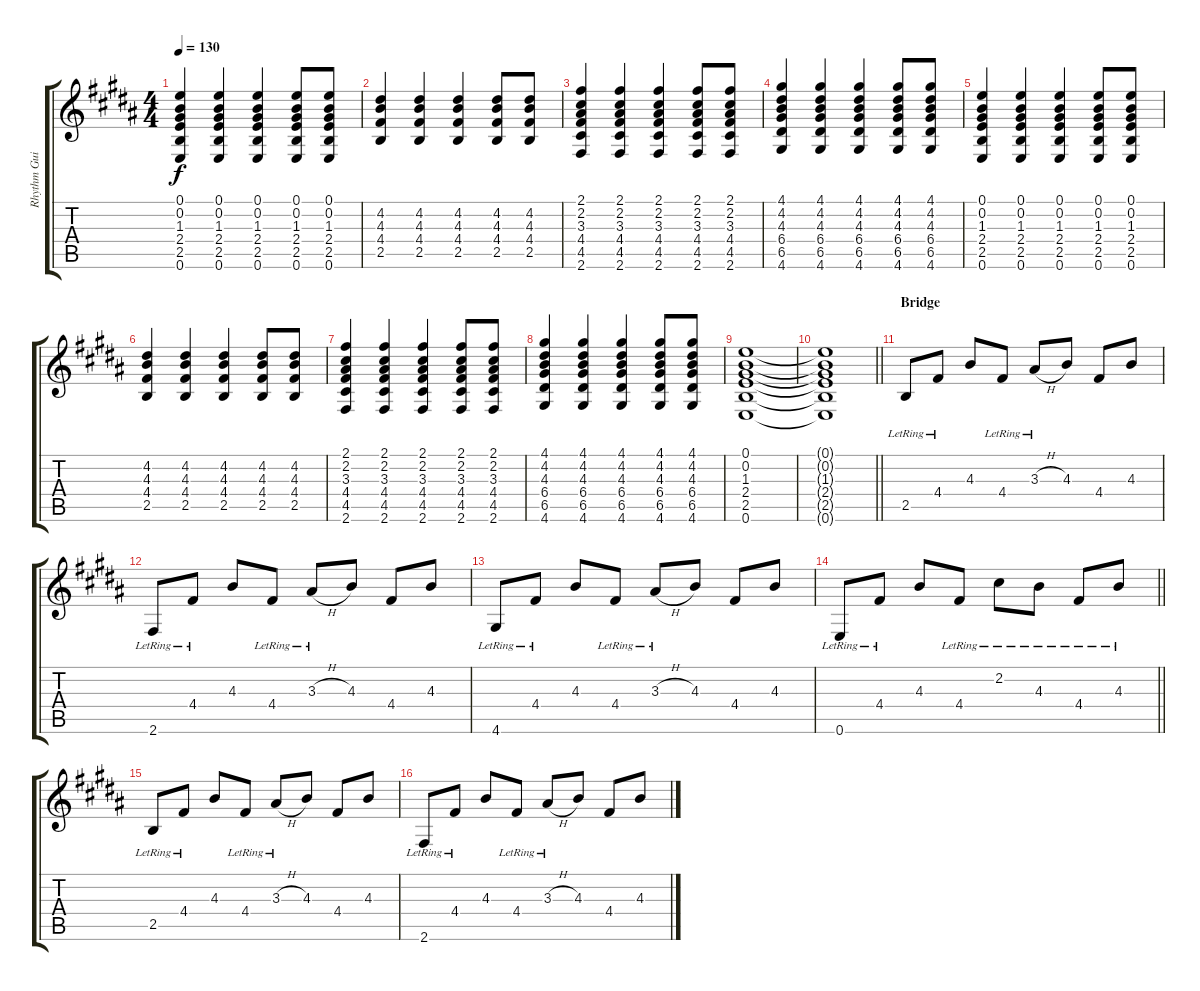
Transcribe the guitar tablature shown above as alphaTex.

\track ("Rhythm Guitar" "Rhythm Gui") {solo instrument acousticguitarsteel}
\staff {score tabs}
\tuning (E4 B3 G3 D3 A2 E2) {hide}
\ts (4 4)
\tempo 130
\clef g2
\ks b
(0.1 0.2 1.3 2.4 2.5 0.6).4{dy f} (0.1 0.2 1.3 2.4 2.5 0.6).4 (0.1 0.2 1.3 2.4 2.5 0.6).4 (0.1 0.2 1.3 2.4 2.5 0.6).8 (0.1 0.2 1.3 2.4 2.5 0.6).8 |
(4.2 4.3 4.4 2.5).4 (4.2 4.3 4.4 2.5).4 (4.2 4.3 4.4 2.5).4 (4.2 4.3 4.4 2.5).8 (4.2 4.3 4.4 2.5).8 |
(2.1 2.2 3.3 4.4 4.5 2.6).4 (2.1 2.2 3.3 4.4 4.5 2.6).4 (2.1 2.2 3.3 4.4 4.5 2.6).4 (2.1 2.2 3.3 4.4 4.5 2.6).8 (2.1 2.2 3.3 4.4 4.5 2.6).8 |
(4.1 4.2 4.3 6.4 6.5 4.6).4 (4.1 4.2 4.3 6.4 6.5 4.6).4 (4.1 4.2 4.3 6.4 6.5 4.6).4 (4.1 4.2 4.3 6.4 6.5 4.6).8 (4.1 4.2 4.3 6.4 6.5 4.6).8 |
(0.1 0.2 1.3 2.4 2.5 0.6).4 (0.1 0.2 1.3 2.4 2.5 0.6).4 (0.1 0.2 1.3 2.4 2.5 0.6).4 (0.1 0.2 1.3 2.4 2.5 0.6).8 (0.1 0.2 1.3 2.4 2.5 0.6).8 |
(4.2 4.3 4.4 2.5).4 (4.2 4.3 4.4 2.5).4 (4.2 4.3 4.4 2.5).4 (4.2 4.3 4.4 2.5).8 (4.2 4.3 4.4 2.5).8 |
(2.1 2.2 3.3 4.4 4.5 2.6).4 (2.1 2.2 3.3 4.4 4.5 2.6).4 (2.1 2.2 3.3 4.4 4.5 2.6).4 (2.1 2.2 3.3 4.4 4.5 2.6).8 (2.1 2.2 3.3 4.4 4.5 2.6).8 |
(4.1 4.2 4.3 6.4 6.5 4.6).4 (4.1 4.2 4.3 6.4 6.5 4.6).4 (4.1 4.2 4.3 6.4 6.5 4.6).4 (4.1 4.2 4.3 6.4 6.5 4.6).8 (4.1 4.2 4.3 6.4 6.5 4.6).8 |
(0.1 0.2 1.3 2.4 2.5 0.6).1 |
\barLineRight lightlight
(0.1{t} 0.2{t} 1.3{t} 2.4{t} 2.5{t} 0.6{t}).1 |
\section ("" "Bridge")
2.5{lr}.8 4.4{lr}.8 4.3.8 4.4{lr}.8 3.3{h lr}.8 4.3.8 4.4.8 4.3.8 |
2.6{lr}.8 4.4{lr}.8 4.3.8 4.4{lr}.8 3.3{h lr}.8 4.3.8 4.4.8 4.3.8 |
4.6{lr}.8 4.4{lr}.8 4.3.8 4.4{lr}.8 3.3{h lr}.8 4.3.8 4.4.8 4.3.8 |
\barLineRight lightlight
0.6{lr}.8 4.4{lr}.8 4.3.8 4.4{lr}.8 2.2{lr}.8 4.3{lr}.8 4.4{lr}.8 4.3{lr}.8 |
2.5{lr}.8 4.4{lr}.8 4.3.8 4.4{lr}.8 3.3{h lr}.8 4.3.8 4.4.8 4.3.8 |
2.6{lr}.8 4.4{lr}.8 4.3.8 4.4{lr}.8 3.3{h lr}.8 4.3.8 4.4.8 4.3.8
